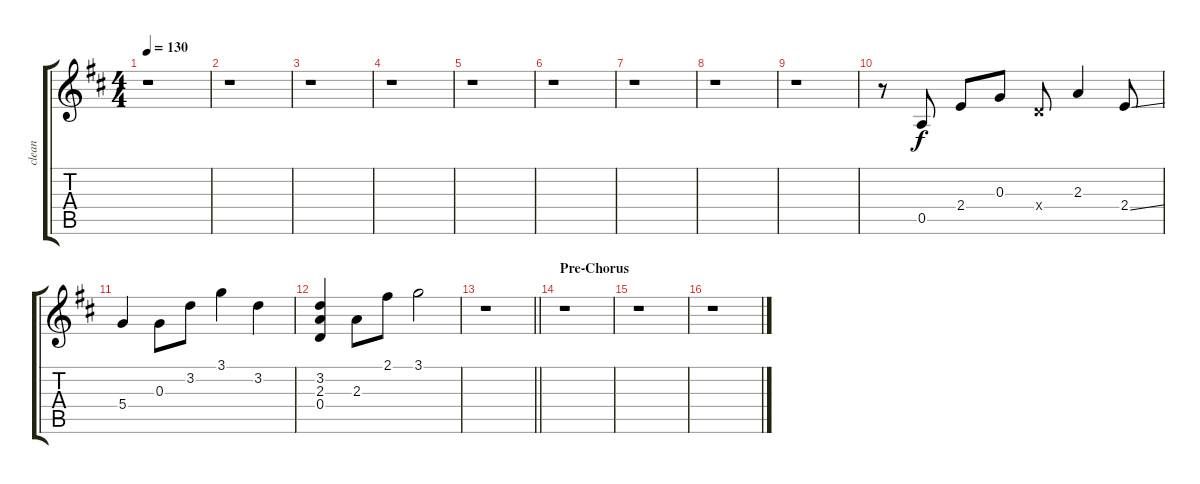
\track ("clean" "clean") {instrument acousticguitarnylon}
\staff {score tabs}
\tuning (E4 B3 G3 D3 A2 E2) {hide}
\ts (4 4)
\tempo 130
\clef g2
\ks d
r.1{dy f} |
r.1 |
r.1 |
r.1 |
r.1 |
r.1 |
r.1 |
r.1 |
r.1 |
r.8 0.5.8 2.4.8 0.3.8 0.4{x}.8 2.3.4 2.4{ss}.8 |
5.4.4 0.3.8 3.2.8 3.1.4 3.2.4 |
(3.2 2.3 0.4).4 2.3.8 2.1.8 3.1.2 |
\barLineRight lightlight
r.1 |
\section ("" "Pre-Chorus")
r.1 |
r.1 |
r.1
